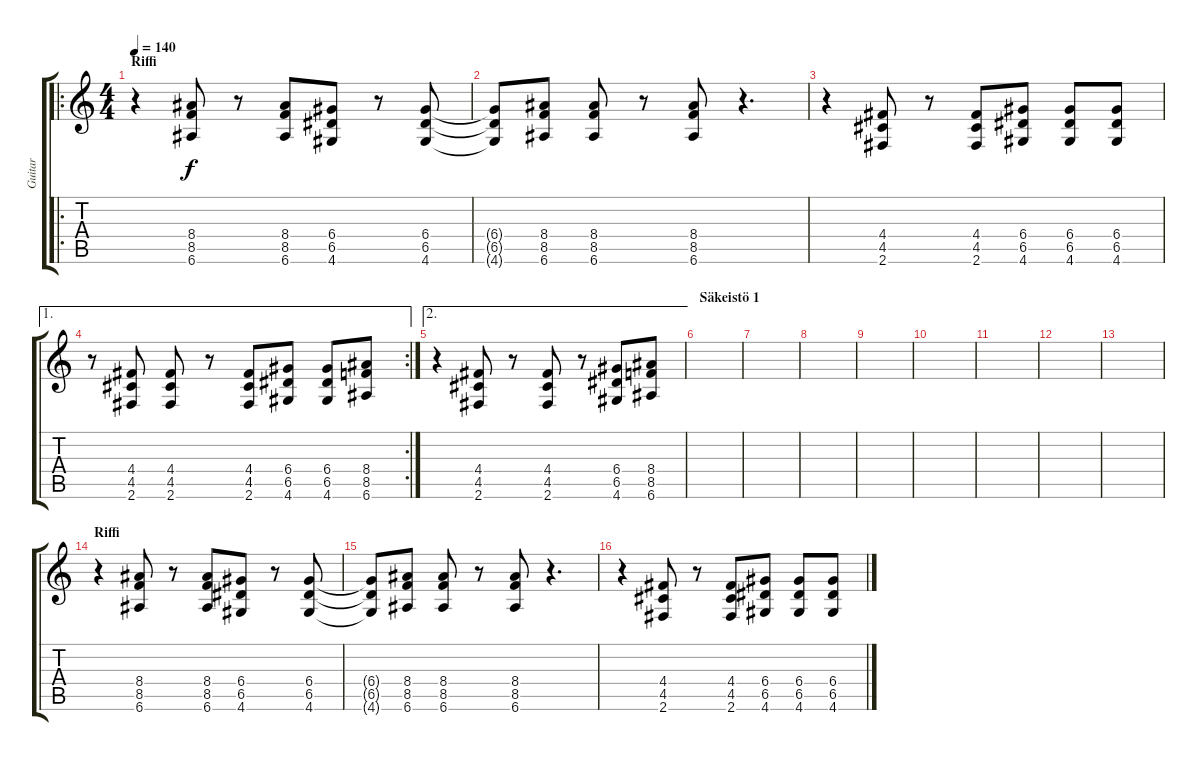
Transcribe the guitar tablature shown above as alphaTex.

\track ("Guitar" "Guitar") {instrument overdrivenguitar}
\staff {score tabs}
\tuning (E4 B3 G3 D3 A2 E2) {hide}
\ro
\ts (4 4)
\section ("" "Riffi")
\tempo 140
\clef g2
\ks c
r.4{dy f instrument overdrivenguitar} (8.4 8.5 6.6).8 r.8 (8.4 8.5 6.6).8 (6.4 6.5 4.6).8 r.8 (6.4 6.5 4.6).8 |
(6.4{t} 6.5{t} 4.6{t}).8 (8.4 8.5 6.6).8 (8.4 8.5 6.6).8 r.8 (8.4 8.5 6.6).8 r.4{d} |
r.4 (4.4 4.5 2.6).8 r.8 (4.4 4.5 2.6).8 (6.4 6.5 4.6).8 (6.4 6.5 4.6).8 (6.4 6.5 4.6).8 |
\ae 1
\rc 2
r.8 (4.4 4.5 2.6).8 (4.4 4.5 2.6).8 r.8 (4.4 4.5 2.6).8 (6.4 6.5 4.6).8 (6.4 6.5 4.6).8 (8.4 8.5 6.6).8 |
\ae 2
r.4 (4.4 4.5 2.6).8 r.8 (4.4 4.5 2.6).8 r.8 (6.4 6.5 4.6).8 (8.4 8.5 6.6).8 |
\section ("" "Säkeistö 1")
|
|
|
|
|
|
|
|
\section ("" "Riffi")
r.4 (8.4 8.5 6.6).8 r.8 (8.4 8.5 6.6).8 (6.4 6.5 4.6).8 r.8 (6.4 6.5 4.6).8 |
(6.4{t} 6.5{t} 4.6{t}).8 (8.4 8.5 6.6).8 (8.4 8.5 6.6).8 r.8 (8.4 8.5 6.6).8 r.4{d} |
r.4 (4.4 4.5 2.6).8 r.8 (4.4 4.5 2.6).8 (6.4 6.5 4.6).8 (6.4 6.5 4.6).8 (6.4 6.5 4.6).8
